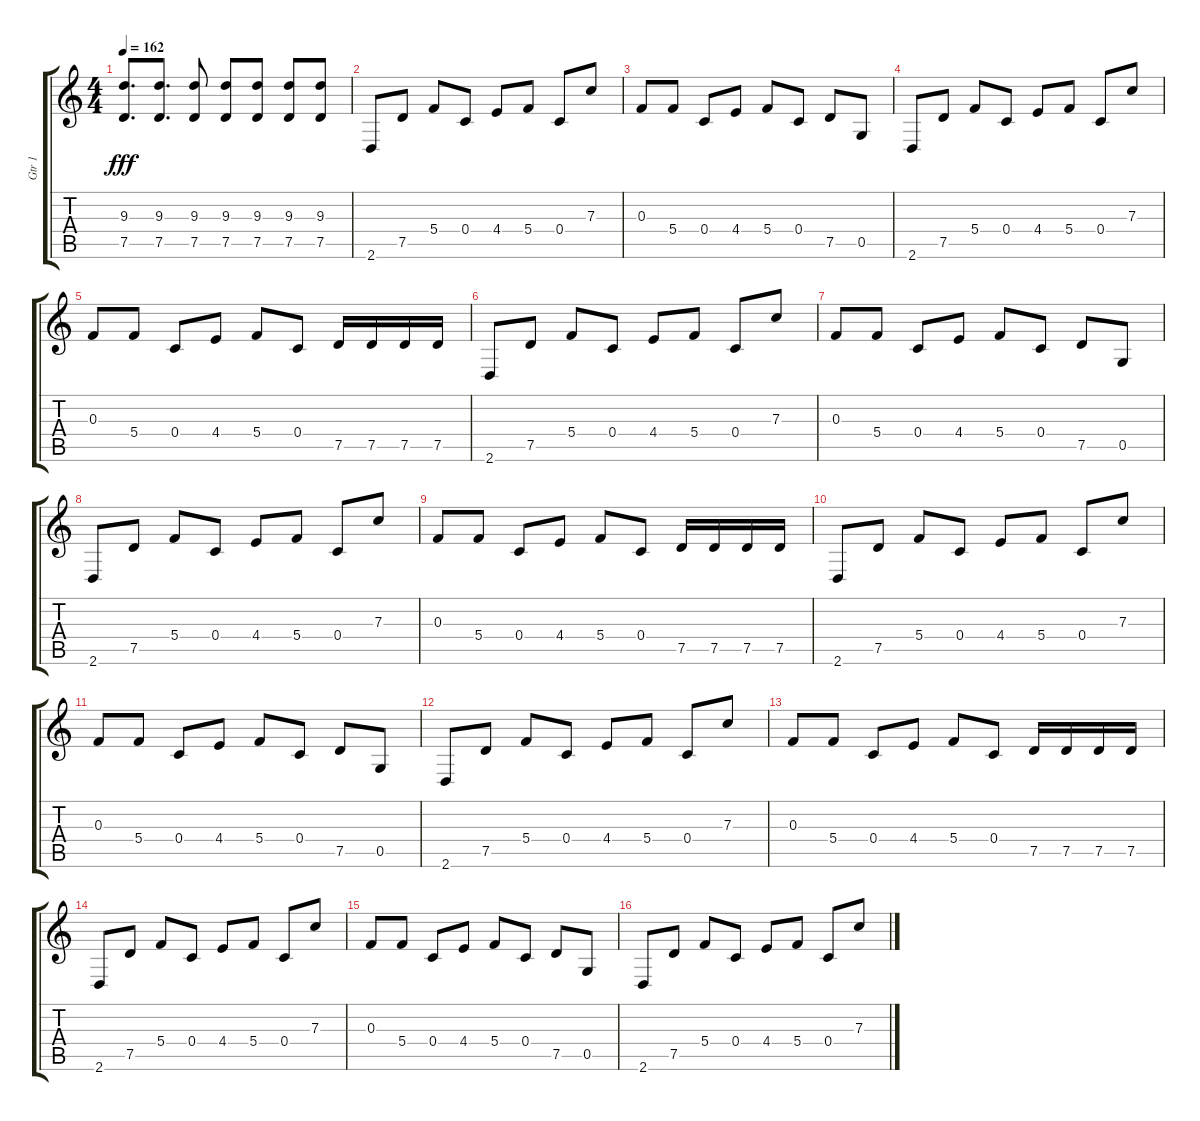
\track ("Gtr 1" "Gtr 1") {instrument overdrivenguitar}
\staff {score tabs}
\tuning (D4 A3 F3 C3 G2 C2) {hide}
\ts (4 4)
\tempo 162
\clef g2
\ks c
(9.3 7.5).8{d dy fff} (9.3 7.5).8{d} (9.3 7.5).8 (9.3 7.5).8 (9.3 7.5).8 (9.3 7.5).8 (9.3 7.5).8 |
2.6.8 7.5.8 5.4.8 0.4.8 4.4.8 5.4.8 0.4.8 7.3.8 |
0.3.8 5.4.8 0.4.8 4.4.8 5.4.8 0.4.8 7.5.8 0.5.8 |
2.6.8 7.5.8 5.4.8 0.4.8 4.4.8 5.4.8 0.4.8 7.3.8 |
0.3.8 5.4.8 0.4.8 4.4.8 5.4.8 0.4.8 7.5.16 7.5.16 7.5.16 7.5.16 |
2.6.8 7.5.8 5.4.8 0.4.8 4.4.8 5.4.8 0.4.8 7.3.8 |
0.3.8 5.4.8 0.4.8 4.4.8 5.4.8 0.4.8 7.5.8 0.5.8 |
2.6.8 7.5.8 5.4.8 0.4.8 4.4.8 5.4.8 0.4.8 7.3.8 |
0.3.8 5.4.8 0.4.8 4.4.8 5.4.8 0.4.8 7.5.16 7.5.16 7.5.16 7.5.16 |
2.6.8 7.5.8 5.4.8 0.4.8 4.4.8 5.4.8 0.4.8 7.3.8 |
0.3.8 5.4.8 0.4.8 4.4.8 5.4.8 0.4.8 7.5.8 0.5.8 |
2.6.8 7.5.8 5.4.8 0.4.8 4.4.8 5.4.8 0.4.8 7.3.8 |
0.3.8 5.4.8 0.4.8 4.4.8 5.4.8 0.4.8 7.5.16 7.5.16 7.5.16 7.5.16 |
2.6.8 7.5.8 5.4.8 0.4.8 4.4.8 5.4.8 0.4.8 7.3.8 |
0.3.8 5.4.8 0.4.8 4.4.8 5.4.8 0.4.8 7.5.8 0.5.8 |
2.6.8 7.5.8 5.4.8 0.4.8 4.4.8 5.4.8 0.4.8 7.3.8
